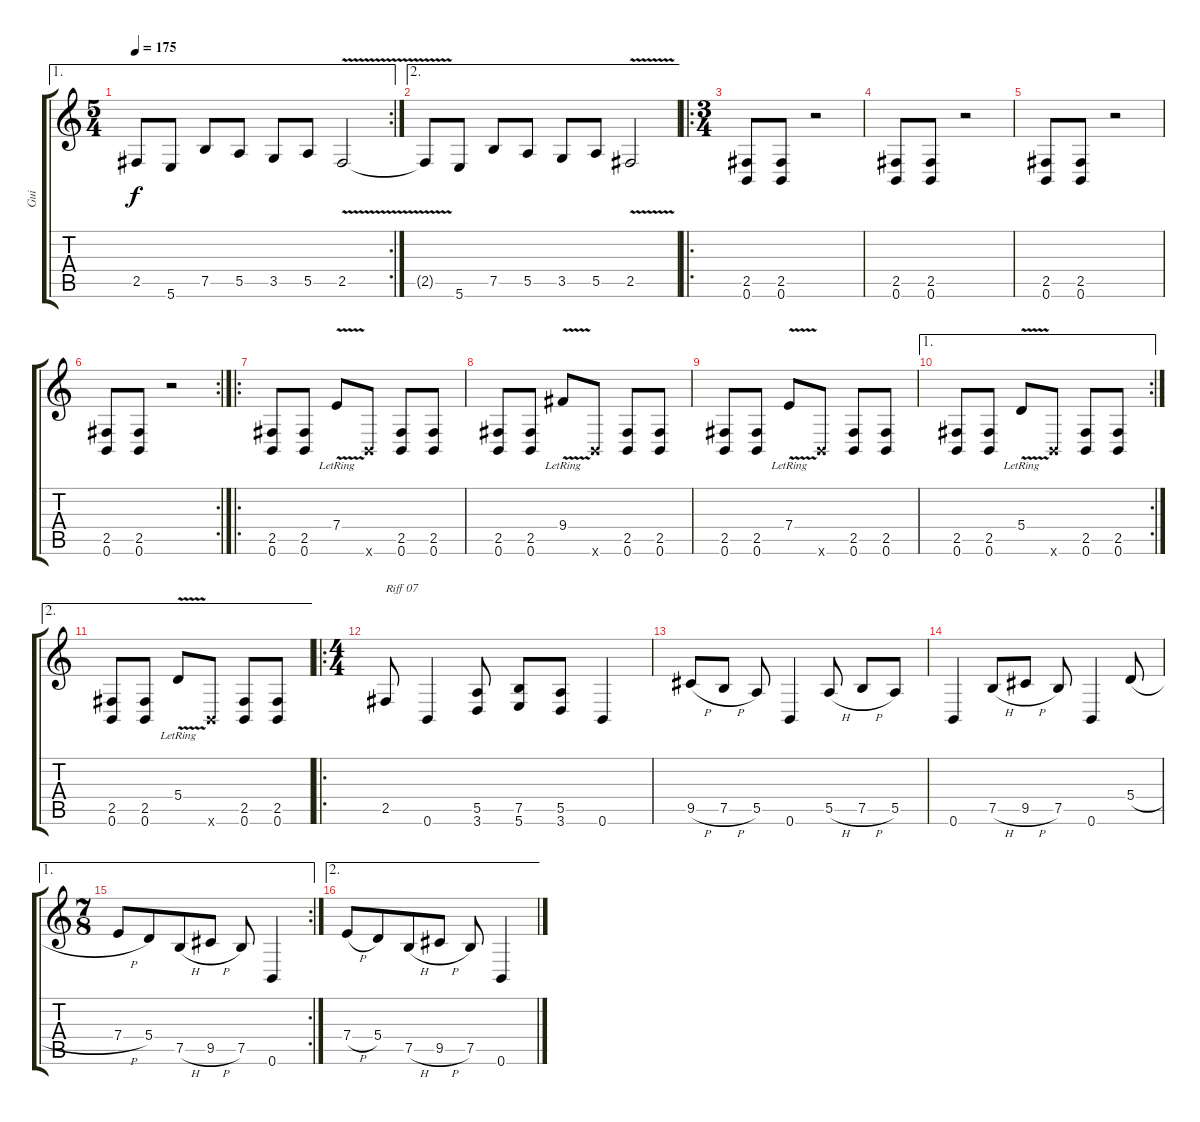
\track ("Gui" "Gui") {instrument distortionguitar}
\staff {score tabs}
\tuning (B3 Gb3 D3 A2 E2 B1) {hide}
\ae 1
\rc 2
\ts (5 4)
\tempo 175
\clef g2
\ks c
2.5{t}.8{dy f} 5.6.8 7.5.8 5.5.8 3.5.8 5.5.8 2.5{v}.2 |
\ae 2
2.5{t}.8 5.6.8 7.5.8 5.5.8 3.5.8 5.5.8 2.5{v}.2 |
\ro
\ts (3 4)
(2.5 0.6).8 (2.5 0.6).8 r.2 |
(2.5 0.6).8 (2.5 0.6).8 r.2 |
(2.5 0.6).8 (2.5 0.6).8 r.2 |
\rc 2
(2.5 0.6).8 (2.5 0.6).8 r.2 |
\ro
(2.5 0.6).8 (2.5 0.6).8 7.4{v lr}.8 0.6{x}.8 (2.5 0.6).8 (2.5 0.6).8 |
(2.5 0.6).8 (2.5 0.6).8 9.4{v lr}.8 0.6{x}.8 (2.5 0.6).8 (2.5 0.6).8 |
(2.5 0.6).8 (2.5 0.6).8 7.4{v lr}.8 0.6{x}.8 (2.5 0.6).8 (2.5 0.6).8 |
\ae 1
\rc 2
(2.5 0.6).8 (2.5 0.6).8 5.4{v lr}.8 0.6{x}.8 (2.5 0.6).8 (2.5 0.6).8 |
\ae 2
(2.5 0.6).8 (2.5 0.6).8 5.4{v lr}.8 0.6{x}.8 (2.5 0.6).8 (2.5 0.6).8 |
\ro
\ts (4 4)
2.5.8{txt "Riff 07"} 0.6.4 (5.5 3.6).8 (7.5 5.6).8 (5.5 3.6).8 0.6.4 |
9.5{h}.8 7.5{h}.8 5.5.8 0.6.4 5.5{h}.8 7.5{h}.8 5.5.8 |
0.6.4 7.5{h}.8 9.5{h}.8 7.5.8 0.6.4 5.4{h}.8 |
\ae 1
\rc 2
\ts (7 8)
7.4{h}.8 5.4.8 7.5{h}.8 9.5{h}.8 7.5.8 0.6.4 |
\ae 2
7.4{h}.8 5.4.8 7.5{h}.8 9.5{h}.8 7.5.8 0.6.4
